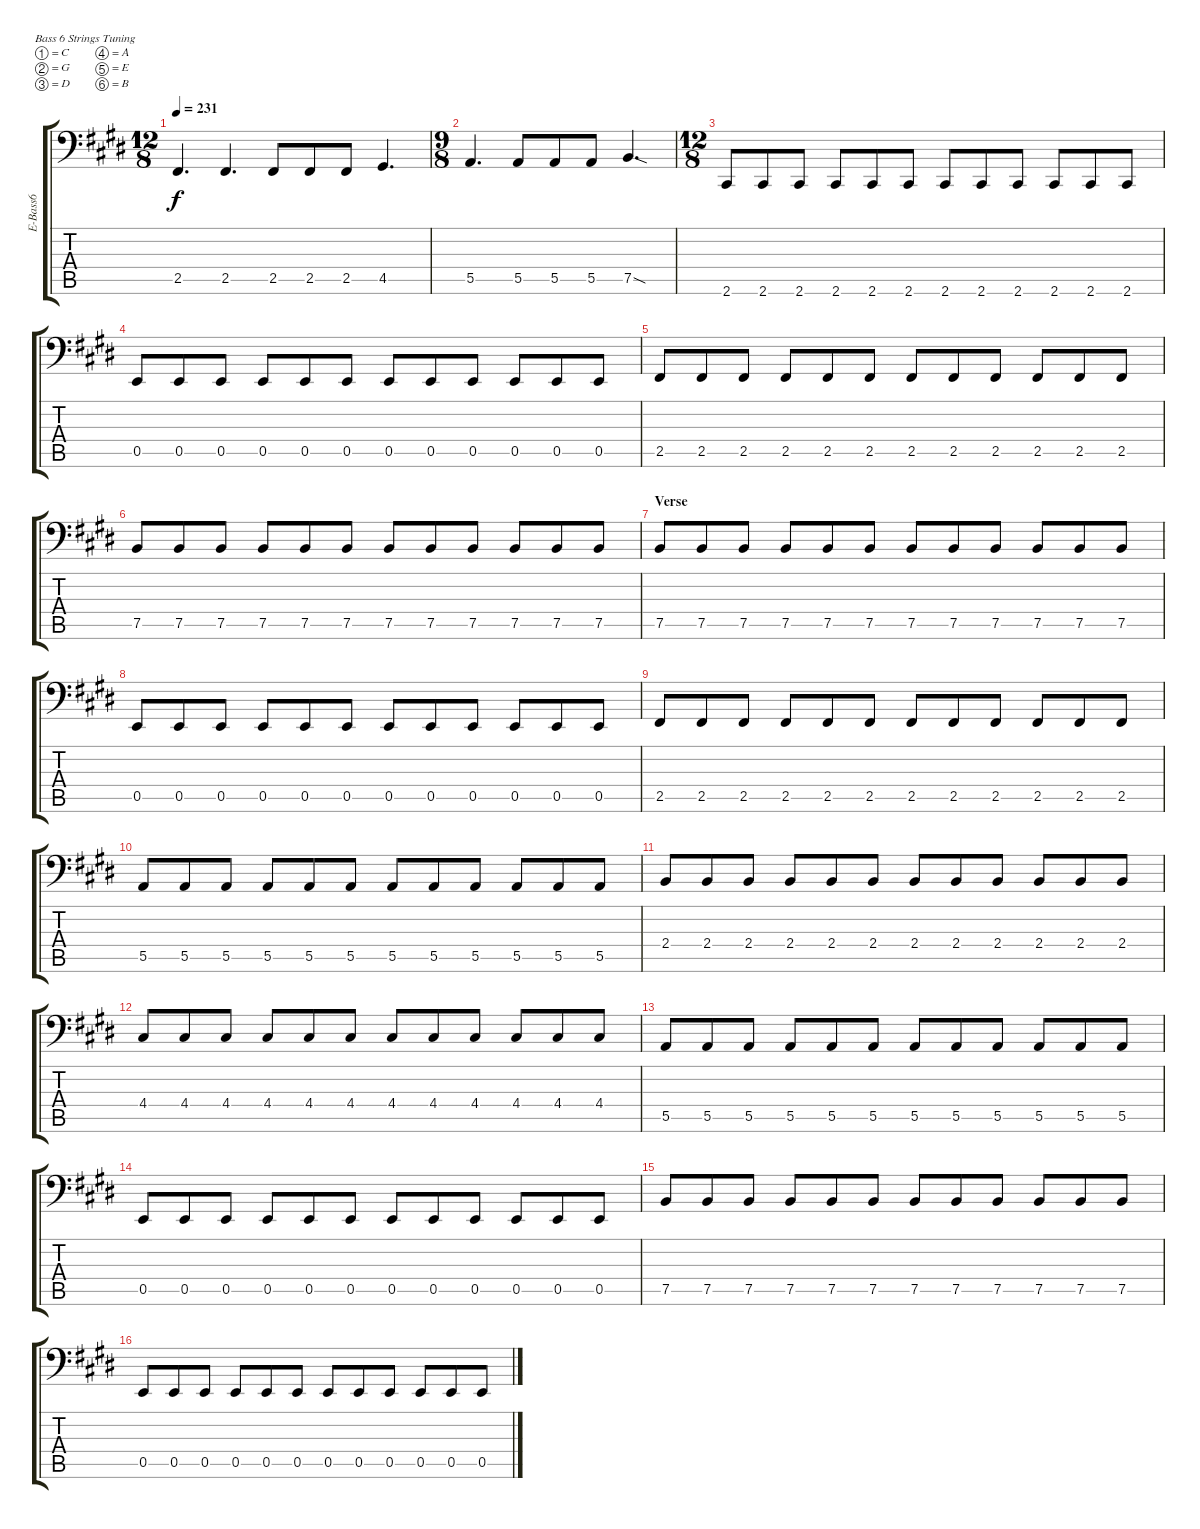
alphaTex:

\defaultSystemsLayout 4
\bracketExtendMode groupsimilarinstruments
\otherSystemsTrackNameOrientation horizontal
\track ("Electric Bass" "E-Bass6") {multiBarRest instrument electricbassfinger}
\staff {score tabs}
\tuning (C3 G2 D2 A1 E1 B0)
\ts (12 8)
\tempo 231
\clef f4
\ks e
2.5{acc #}.4{d dy f beam Up} 2.5{acc #}.4{d beam Up} 2.5{acc #}.8{beam Up} 2.5{acc #}.8{beam Up} 2.5{acc #}.8{beam Up} 4.5{acc #}.4{d beam Up} |
\ts (9 8)
5.5{acc forcenatural}.4{d beam Up} 5.5{acc forcenatural}.8{beam Up} 5.5{acc forcenatural}.8{beam Up} 5.5{acc forcenatural}.8{beam Up} 7.5{sod acc forcenatural}.4{d beam Up} |
\ts (12 8)
2.6{acc #}.8{beam Up} 2.6{acc #}.8{beam Up} 2.6{acc #}.8{beam Up} 2.6{acc #}.8{beam Up} 2.6{acc #}.8{beam Up} 2.6{acc #}.8{beam Up} 2.6{acc #}.8{beam Up} 2.6{acc #}.8{beam Up} 2.6{acc #}.8{beam Up} 2.6{acc #}.8{beam Up} 2.6{acc #}.8{beam Up} 2.6{acc #}.8{beam Up} |
0.5{acc forcenatural}.8{beam Up} 0.5{acc forcenatural}.8{beam Up} 0.5{acc forcenatural}.8{beam Up} 0.5{acc forcenatural}.8{beam Up} 0.5{acc forcenatural}.8{beam Up} 0.5{acc forcenatural}.8{beam Up} 0.5{acc forcenatural}.8{beam Up} 0.5{acc forcenatural}.8{beam Up} 0.5{acc forcenatural}.8{beam Up} 0.5{acc forcenatural}.8{beam Up} 0.5{acc forcenatural}.8{beam Up} 0.5{acc forcenatural}.8{beam Up} |
2.5{acc #}.8{beam Up} 2.5{acc #}.8{beam Up} 2.5{acc #}.8{beam Up} 2.5{acc #}.8{beam Up} 2.5{acc #}.8{beam Up} 2.5{acc #}.8{beam Up} 2.5{acc #}.8{beam Up} 2.5{acc #}.8{beam Up} 2.5{acc #}.8{beam Up} 2.5{acc #}.8{beam Up} 2.5{acc #}.8{beam Up} 2.5{acc #}.8{beam Up} |
7.5{acc forcenatural}.8{beam Up} 7.5{acc forcenatural}.8{beam Up} 7.5{acc forcenatural}.8{beam Up} 7.5{acc forcenatural}.8{beam Up} 7.5{acc forcenatural}.8{beam Up} 7.5{acc forcenatural}.8{beam Up} 7.5{acc forcenatural}.8{beam Up} 7.5{acc forcenatural}.8{beam Up} 7.5{acc forcenatural}.8{beam Up} 7.5{acc forcenatural}.8{beam Up} 7.5{acc forcenatural}.8{beam Up} 7.5{acc forcenatural}.8{beam Up} |
\section ("" "Verse")
7.5{acc forcenatural}.8{beam Up} 7.5{acc forcenatural}.8{beam Up} 7.5{acc forcenatural}.8{beam Up} 7.5{acc forcenatural}.8{beam Up} 7.5{acc forcenatural}.8{beam Up} 7.5{acc forcenatural}.8{beam Up} 7.5{acc forcenatural}.8{beam Up} 7.5{acc forcenatural}.8{beam Up} 7.5{acc forcenatural}.8{beam Up} 7.5{acc forcenatural}.8{beam Up} 7.5{acc forcenatural}.8{beam Up} 7.5{acc forcenatural}.8{beam Up} |
0.5{acc forcenatural}.8{beam Up} 0.5{acc forcenatural}.8{beam Up} 0.5{acc forcenatural}.8{beam Up} 0.5{acc forcenatural}.8{beam Up} 0.5{acc forcenatural}.8{beam Up} 0.5{acc forcenatural}.8{beam Up} 0.5{acc forcenatural}.8{beam Up} 0.5{acc forcenatural}.8{beam Up} 0.5{acc forcenatural}.8{beam Up} 0.5{acc forcenatural}.8{beam Up} 0.5{acc forcenatural}.8{beam Up} 0.5{acc forcenatural}.8{beam Up} |
2.5{acc #}.8{beam Up} 2.5{acc #}.8{beam Up} 2.5{acc #}.8{beam Up} 2.5{acc #}.8{beam Up} 2.5{acc #}.8{beam Up} 2.5{acc #}.8{beam Up} 2.5{acc #}.8{beam Up} 2.5{acc #}.8{beam Up} 2.5{acc #}.8{beam Up} 2.5{acc #}.8{beam Up} 2.5{acc #}.8{beam Up} 2.5{acc #}.8{beam Up} |
5.5{acc forcenatural}.8{beam Up} 5.5{acc forcenatural}.8{beam Up} 5.5{acc forcenatural}.8{beam Up} 5.5{acc forcenatural}.8{beam Up} 5.5{acc forcenatural}.8{beam Up} 5.5{acc forcenatural}.8{beam Up} 5.5{acc forcenatural}.8{beam Up} 5.5{acc forcenatural}.8{beam Up} 5.5{acc forcenatural}.8{beam Up} 5.5{acc forcenatural}.8{beam Up} 5.5{acc forcenatural}.8{beam Up} 5.5{acc forcenatural}.8{beam Up} |
2.4{acc forcenatural}.8{beam Up} 2.4{acc forcenatural}.8{beam Up} 2.4{acc forcenatural}.8{beam Up} 2.4{acc forcenatural}.8{beam Up} 2.4{acc forcenatural}.8{beam Up} 2.4{acc forcenatural}.8{beam Up} 2.4{acc forcenatural}.8{beam Up} 2.4{acc forcenatural}.8{beam Up} 2.4{acc forcenatural}.8{beam Up} 2.4{acc forcenatural}.8{beam Up} 2.4{acc forcenatural}.8{beam Up} 2.4{acc forcenatural}.8{beam Up} |
4.4{acc #}.8{beam Up} 4.4{acc #}.8{beam Up} 4.4{acc #}.8{beam Up} 4.4{acc #}.8{beam Up} 4.4{acc #}.8{beam Up} 4.4{acc #}.8{beam Up} 4.4{acc #}.8{beam Up} 4.4{acc #}.8{beam Up} 4.4{acc #}.8{beam Up} 4.4{acc #}.8{beam Up} 4.4{acc #}.8{beam Up} 4.4{acc #}.8{beam Up} |
5.5{acc forcenatural}.8{beam Up} 5.5{acc forcenatural}.8{beam Up} 5.5{acc forcenatural}.8{beam Up} 5.5{acc forcenatural}.8{beam Up} 5.5{acc forcenatural}.8{beam Up} 5.5{acc forcenatural}.8{beam Up} 5.5{acc forcenatural}.8{beam Up} 5.5{acc forcenatural}.8{beam Up} 5.5{acc forcenatural}.8{beam Up} 5.5{acc forcenatural}.8{beam Up} 5.5{acc forcenatural}.8{beam Up} 5.5{acc forcenatural}.8{beam Up} |
0.5{acc forcenatural}.8{beam Up} 0.5{acc forcenatural}.8{beam Up} 0.5{acc forcenatural}.8{beam Up} 0.5{acc forcenatural}.8{beam Up} 0.5{acc forcenatural}.8{beam Up} 0.5{acc forcenatural}.8{beam Up} 0.5{acc forcenatural}.8{beam Up} 0.5{acc forcenatural}.8{beam Up} 0.5{acc forcenatural}.8{beam Up} 0.5{acc forcenatural}.8{beam Up} 0.5{acc forcenatural}.8{beam Up} 0.5{acc forcenatural}.8{beam Up} |
7.5{acc forcenatural}.8{beam Up} 7.5{acc forcenatural}.8{beam Up} 7.5{acc forcenatural}.8{beam Up} 7.5{acc forcenatural}.8{beam Up} 7.5{acc forcenatural}.8{beam Up} 7.5{acc forcenatural}.8{beam Up} 7.5{acc forcenatural}.8{beam Up} 7.5{acc forcenatural}.8{beam Up} 7.5{acc forcenatural}.8{beam Up} 7.5{acc forcenatural}.8{beam Up} 7.5{acc forcenatural}.8{beam Up} 7.5{acc forcenatural}.8{beam Up} |
0.5{acc forcenatural}.8{beam Up} 0.5{acc forcenatural}.8{beam Up} 0.5{acc forcenatural}.8{beam Up} 0.5{acc forcenatural}.8{beam Up} 0.5{acc forcenatural}.8{beam Up} 0.5{acc forcenatural}.8{beam Up} 0.5{acc forcenatural}.8{beam Up} 0.5{acc forcenatural}.8{beam Up} 0.5{acc forcenatural}.8{beam Up} 0.5{acc forcenatural}.8{beam Up} 0.5{acc forcenatural}.8{beam Up} 0.5{acc forcenatural}.8{beam Up}
